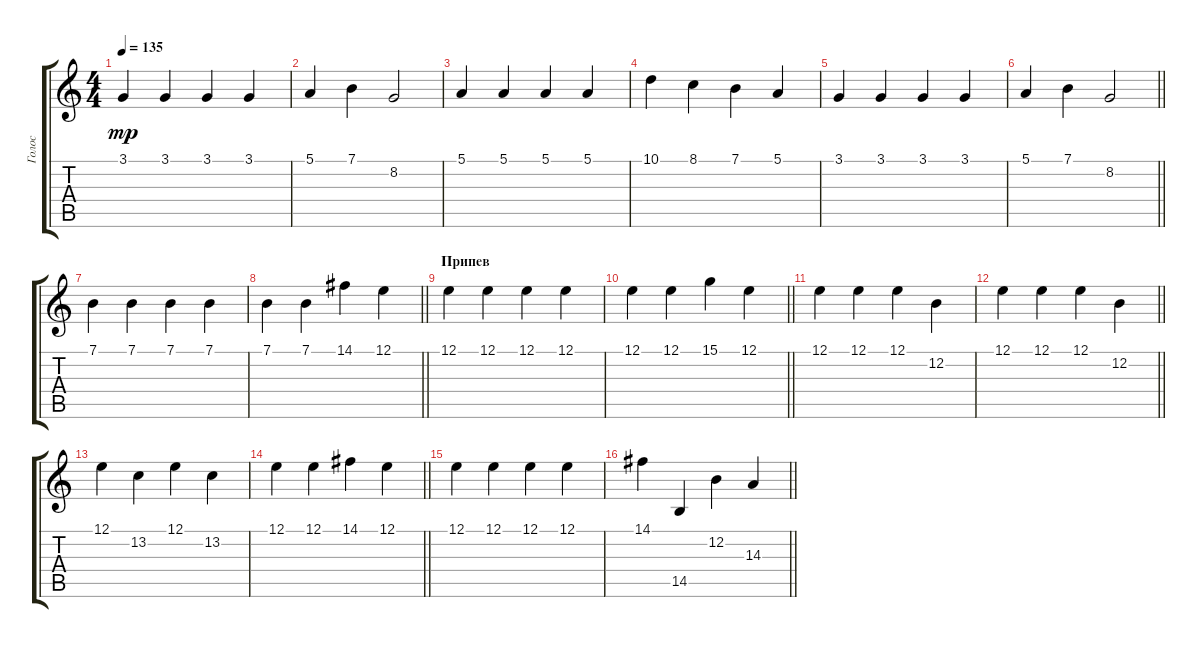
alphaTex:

\track ("Голос" "Голос") {instrument tenorsax}
\staff {score tabs}
\tuning (E4 B3 G3 D3 A2 E2) {hide}
\ts (4 4)
\tempo 135
\clef g2
\ks c
3.1.4{dy mp} 3.1.4 3.1.4 3.1.4 |
5.1.4 7.1.4 8.2.2 |
5.1.4 5.1.4 5.1.4 5.1.4 |
10.1.4 8.1.4 7.1.4 5.1.4 |
3.1.4 3.1.4 3.1.4 3.1.4 |
\barLineRight lightlight
5.1.4 7.1.4 8.2.2 |
7.1.4 7.1.4 7.1.4 7.1.4 |
\barLineRight lightlight
7.1.4 7.1.4 14.1.4 12.1.4 |
\section ("" "Припев")
12.1.4 12.1.4 12.1.4 12.1.4 |
\barLineRight lightlight
12.1.4 12.1.4 15.1.4 12.1.4 |
12.1.4 12.1.4 12.1.4 12.2.4 |
\barLineRight lightlight
12.1.4 12.1.4 12.1.4 12.2.4 |
12.1.4 13.2.4 12.1.4 13.2.4 |
\barLineRight lightlight
12.1.4 12.1.4 14.1.4 12.1.4 |
12.1.4 12.1.4 12.1.4 12.1.4 |
\barLineRight lightlight
14.1.4 14.5.4 12.2.4 14.3.4
